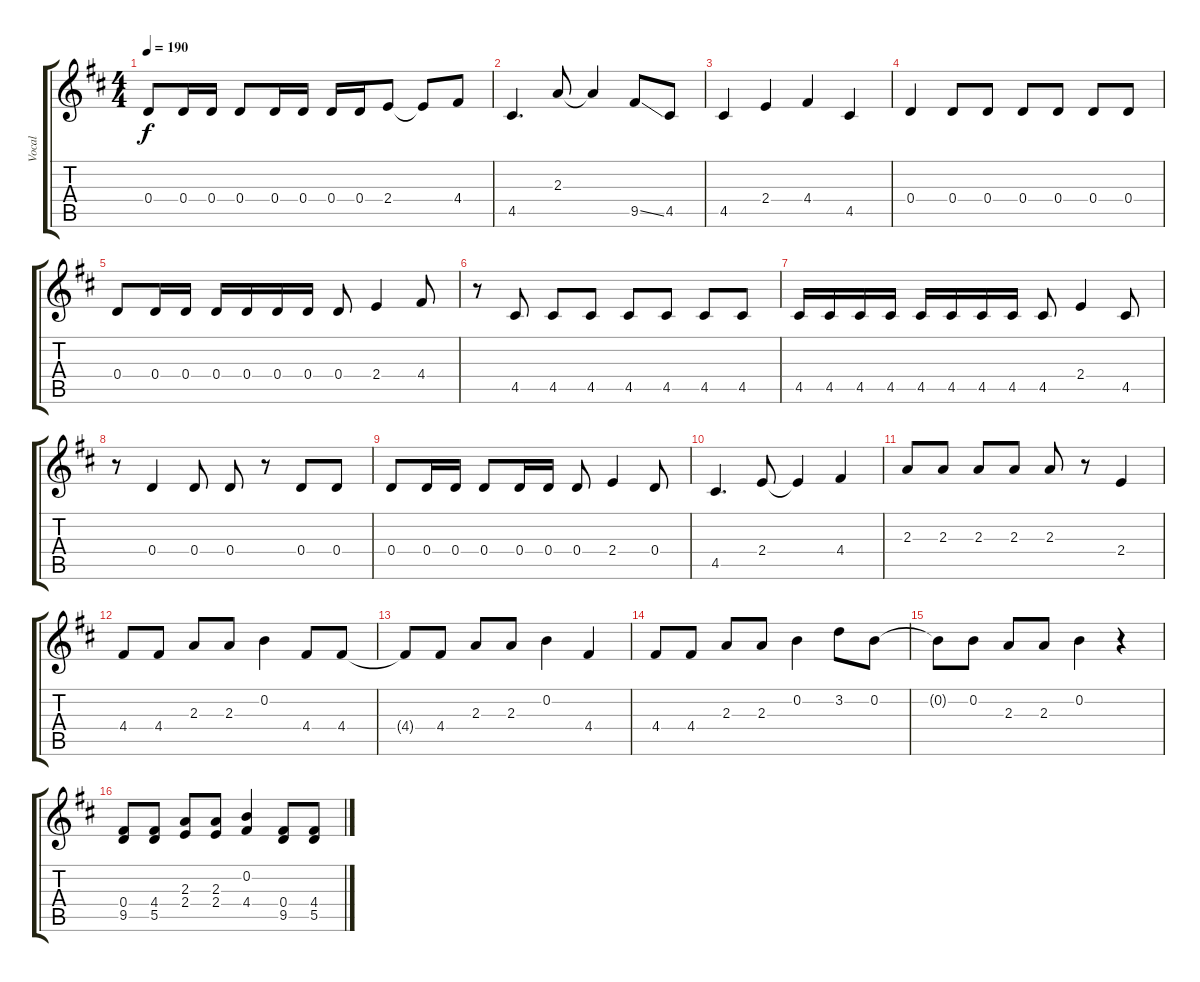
\track ("Vocal" "Vocal") {instrument overdrivenguitar}
\staff {score tabs}
\tuning (E4 B3 G3 D3 A2 E2) {hide}
\ts (4 4)
\tempo 190
\clef g2
\ks d
0.4.8{dy f} 0.4.16 0.4.16 0.4.8 0.4.16 0.4.16 0.4.16 0.4.16 2.4.8 2.4{t}.8 4.4.8 |
4.5.4{d} 2.3.8 2.3{t}.4 9.5{ss}.8 4.5.8 |
4.5.4 2.4.4 4.4.4 4.5.4 |
0.4.4 0.4.8 0.4.8 0.4.8 0.4.8 0.4.8 0.4.8 |
0.4.8 0.4.16 0.4.16 0.4.16 0.4.16 0.4.16 0.4.16 0.4.8 2.4.4 4.4.8 |
r.8 4.5.8 4.5.8 4.5.8 4.5.8 4.5.8 4.5.8 4.5.8 |
4.5.16 4.5.16 4.5.16 4.5.16 4.5.16 4.5.16 4.5.16 4.5.16 4.5.8 2.4.4 4.5.8 |
r.8 0.4.4 0.4.8 0.4.8 r.8 0.4.8 0.4.8 |
0.4.8 0.4.16 0.4.16 0.4.8 0.4.16 0.4.16 0.4.8 2.4.4 0.4.8 |
4.5.4{d} 2.4.8 2.4{t}.4 4.4.4 |
2.3.8 2.3.8 2.3.8 2.3.8 2.3.8 r.8 2.4.4 |
4.4.8 4.4.8 2.3.8 2.3.8 0.2.4 4.4.8 4.4.8 |
4.4{t}.8 4.4.8 2.3.8 2.3.8 0.2.4 4.4.4 |
4.4.8 4.4.8 2.3.8 2.3.8 0.2.4 3.2.8 0.2.8 |
0.2{t}.8 0.2.8 2.3.8 2.3.8 0.2.4 r.4 |
(0.4 9.5).8 (4.4 5.5).8 (2.3 2.4).8 (2.3 2.4).8 (0.2 4.4).4 (0.4 9.5).8 (4.4 5.5).8
